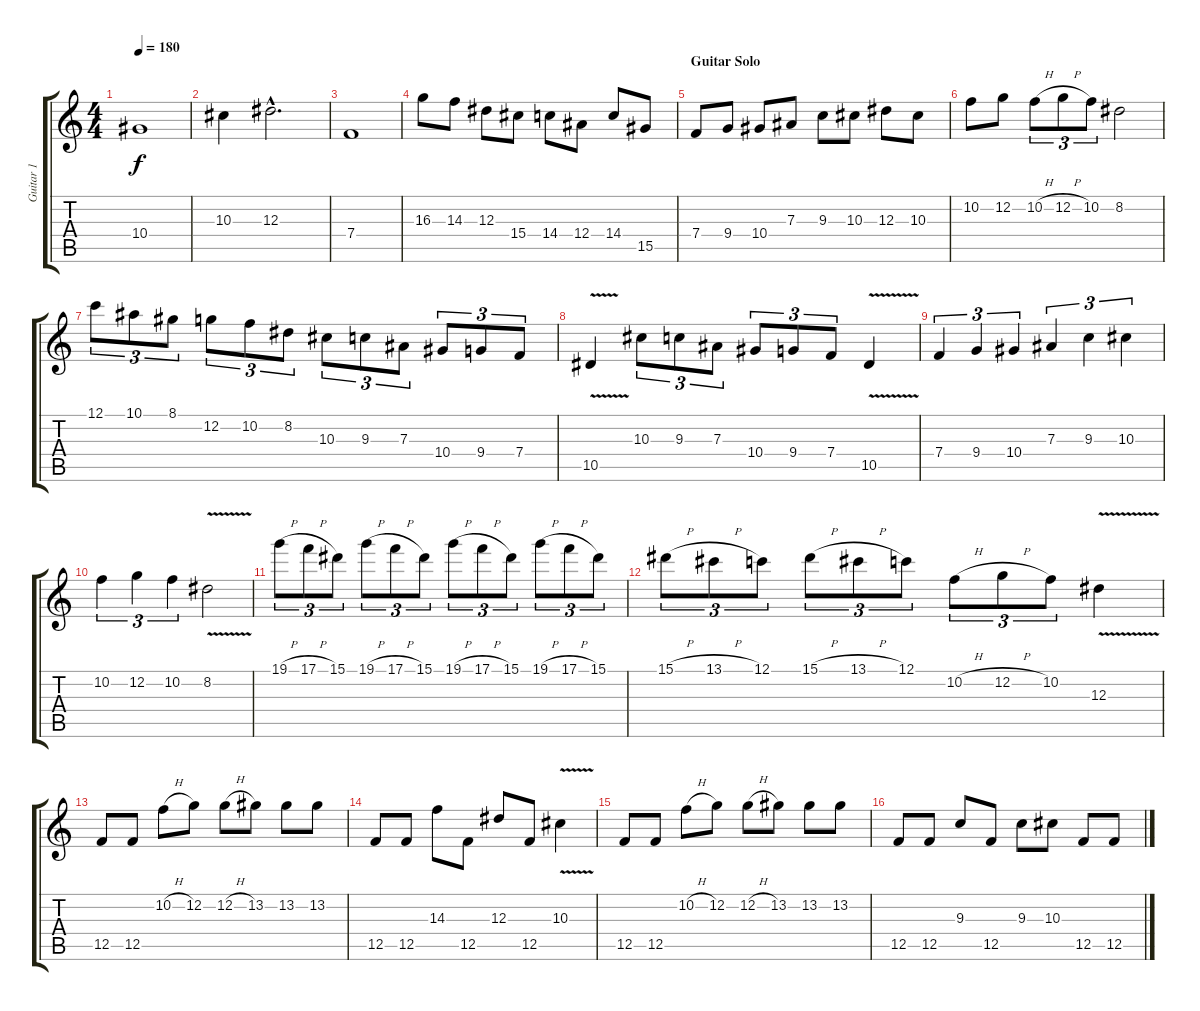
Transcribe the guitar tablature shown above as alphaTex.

\track ("Guitar 1" "Guitar 1") {instrument distortionguitar}
\staff {score tabs}
\tuning (C4 G3 Eb3 Bb2 F2 C2) {hide}
\ts (4 4)
\tempo 180
\clef g2
\ks c
10.4.1{dy f} |
10.3.4 12.3{hac}.2{d} |
7.4.1 |
16.3.8 14.3.8 12.3.8 15.4.8 14.4.8 12.4.8 14.4.8 15.5.8 |
\section ("" "Guitar Solo")
7.4.8{volume 15} 9.4.8 10.4.8 7.3.8 9.3.8 10.3.8 12.3.8 10.3.8 |
10.2.8 12.2.8 10.2{h}.8{tu (3 2)} 12.2{h}.8{tu (3 2)} 10.2.8{tu (3 2)} 8.2.2 |
12.1.8{tu (3 2)} 10.1.8{tu (3 2)} 8.1.8{tu (3 2)} 12.2.8{tu (3 2)} 10.2.8{tu (3 2)} 8.2.8{tu (3 2)} 10.3.8{tu (3 2)} 9.3.8{tu (3 2)} 7.3.8{tu (3 2)} 10.4.8{tu (3 2)} 9.4.8{tu (3 2)} 7.4.8{tu (3 2)} |
10.5{v}.4 10.3.8{tu (3 2)} 9.3.8{tu (3 2)} 7.3.8{tu (3 2)} 10.4.8{tu (3 2)} 9.4.8{tu (3 2)} 7.4.8{tu (3 2)} 10.5{v}.4 |
7.4.4{tu (3 2)} 9.4.4{tu (3 2)} 10.4.4{tu (3 2)} 7.3.4{tu (3 2)} 9.3.4{tu (3 2)} 10.3.4{tu (3 2)} |
10.2.4{tu (3 2)} 12.2.4{tu (3 2)} 10.2.4{tu (3 2)} 8.2{v}.2 |
19.1{h}.8{tu (3 2)} 17.1{h}.8{tu (3 2)} 15.1.8{tu (3 2)} 19.1{h}.8{tu (3 2)} 17.1{h}.8{tu (3 2)} 15.1.8{tu (3 2)} 19.1{h}.8{tu (3 2)} 17.1{h}.8{tu (3 2)} 15.1.8{tu (3 2)} 19.1{h}.8{tu (3 2)} 17.1{h}.8{tu (3 2)} 15.1.8{tu (3 2)} |
15.1{h}.8{tu (3 2)} 13.1{h}.8{tu (3 2)} 12.1.8{tu (3 2)} 15.1{h}.8{tu (3 2)} 13.1{h}.8{tu (3 2)} 12.1.8{tu (3 2)} 10.2{h}.8{tu (3 2)} 12.2{h}.8{tu (3 2)} 10.2.8{tu (3 2)} 12.3{v}.4 |
12.5.8 12.5.8 10.2{h}.8 12.2.8 12.2{h}.8 13.2.8 13.2.8 13.2.8 |
12.5.8 12.5.8 14.3.8 12.5.8 12.3.8 12.5.8 10.3{v}.4 |
12.5.8 12.5.8 10.2{h}.8 12.2.8 12.2{h}.8 13.2.8 13.2.8 13.2.8 |
12.5.8 12.5.8 9.3.8 12.5.8 9.3.8 10.3.8 12.5.8 12.5.8
